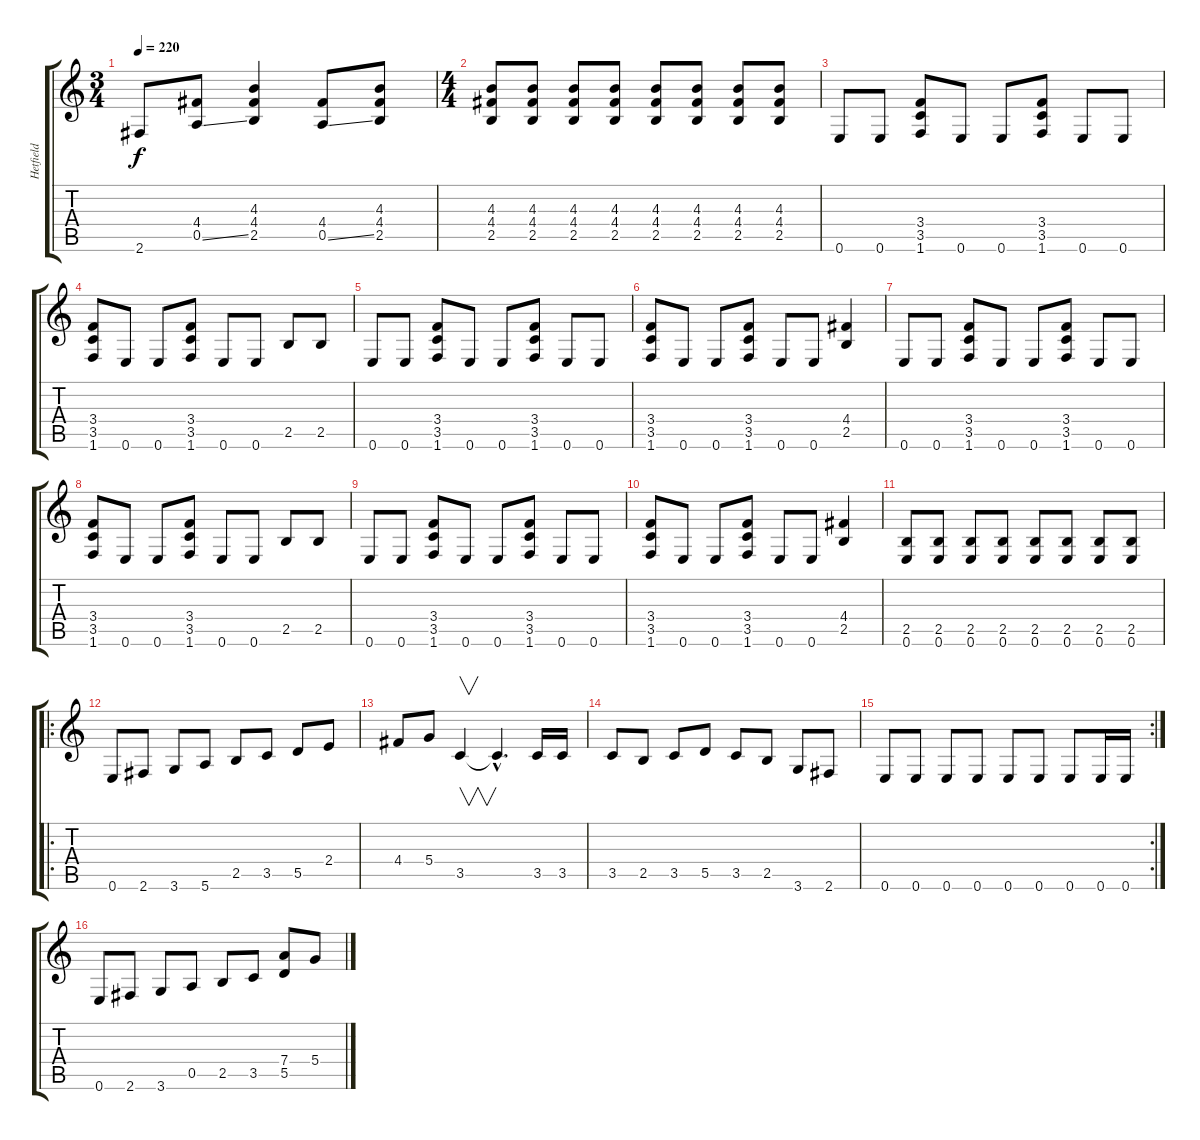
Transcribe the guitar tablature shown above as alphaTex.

\track ("Hetfield" "Hetfield") {instrument distortionguitar}
\staff {score tabs}
\tuning (E4 B3 G3 D3 A2 E2) {hide}
\ts (3 4)
\tempo 220
\clef g2
\ks c
2.6.8{dy f} (4.4 0.5{ss}).8 (4.3 4.4 2.5).4 (4.4 0.5{ss}).8 (4.3 4.4 2.5).8 |
\ts (4 4)
(4.3 4.4 2.5).8 (4.3 4.4 2.5).8 (4.3 4.4 2.5).8 (4.3 4.4 2.5).8 (4.3 4.4 2.5).8 (4.3 4.4 2.5).8 (4.3 4.4 2.5).8 (4.3 4.4 2.5).8 |
0.6.8 0.6.8 (3.4 3.5 1.6).8 0.6.8 0.6.8 (3.4 3.5 1.6).8 0.6.8 0.6.8 |
(3.4 3.5 1.6).8 0.6.8 0.6.8 (3.4 3.5 1.6).8 0.6.8 0.6.8 2.5.8 2.5.8 |
0.6.8 0.6.8 (3.4 3.5 1.6).8 0.6.8 0.6.8 (3.4 3.5 1.6).8 0.6.8 0.6.8 |
(3.4 3.5 1.6).8 0.6.8 0.6.8 (3.4 3.5 1.6).8 0.6.8 0.6.8 (4.4 2.5).4 |
0.6.8 0.6.8 (3.4 3.5 1.6).8 0.6.8 0.6.8 (3.4 3.5 1.6).8 0.6.8 0.6.8 |
(3.4 3.5 1.6).8 0.6.8 0.6.8 (3.4 3.5 1.6).8 0.6.8 0.6.8 2.5.8 2.5.8 |
0.6.8 0.6.8 (3.4 3.5 1.6).8 0.6.8 0.6.8 (3.4 3.5 1.6).8 0.6.8 0.6.8 |
(3.4 3.5 1.6).8 0.6.8 0.6.8 (3.4 3.5 1.6).8 0.6.8 0.6.8 (4.4 2.5).4 |
(2.5 0.6).8 (2.5 0.6).8 (2.5 0.6).8 (2.5 0.6).8 (2.5 0.6).8 (2.5 0.6).8 (2.5 0.6).8 (2.5 0.6).8 |
\ro
0.6.8 2.6.8 3.6.8 5.6.8 2.5.8 3.5.8 5.5.8 2.4.8 |
4.4.8 5.4.8 3.5.4{v} 3.5{hac t}.4{d} 3.5.16 3.5.16 |
3.5.8 2.5.8 3.5.8 5.5.8 3.5.8 2.5.8 3.6.8 2.6.8 |
\rc 2
0.6.8 0.6.8 0.6.8 0.6.8 0.6.8 0.6.8 0.6.8 0.6.16 0.6.16 |
0.6.8 2.6.8 3.6.8 0.5.8 2.5.8 3.5.8 (7.4 5.5).8 5.4.8
